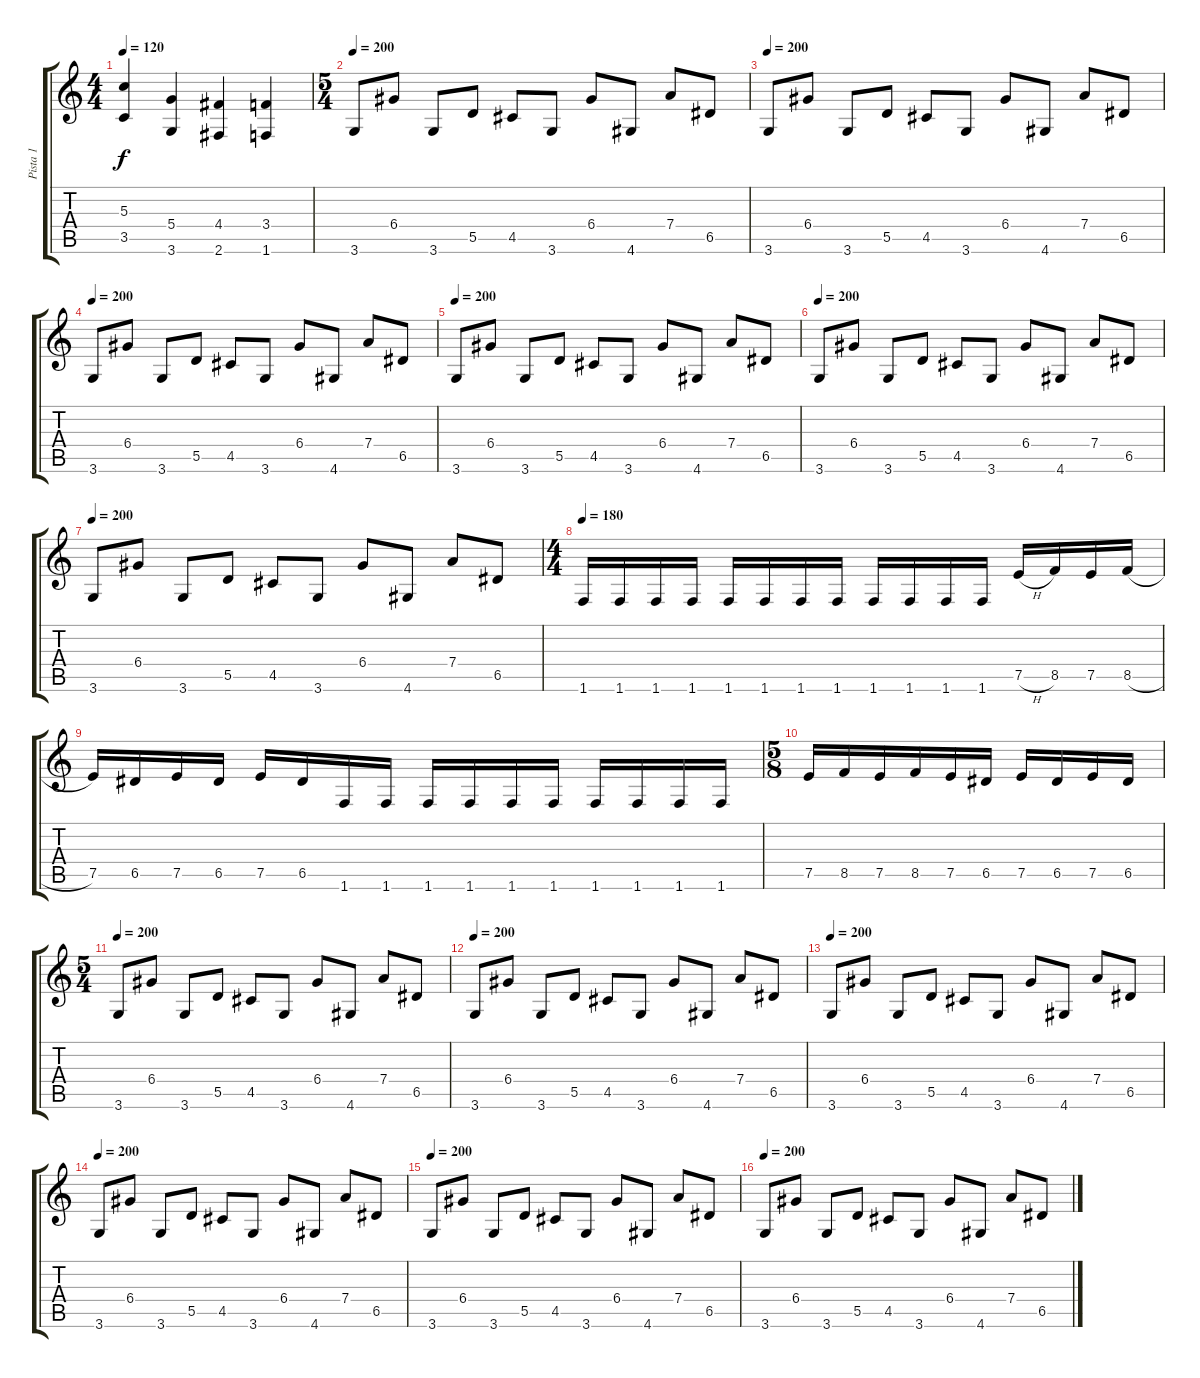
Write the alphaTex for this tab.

\track ("Pista 1" "Pista 1") {instrument acousticguitarsteel}
\staff {score tabs}
\tuning (E4 B3 G3 D3 A2 E2) {hide}
\ts (4 4)
\tempo 120
\clef g2
\ks c
(5.3 3.5).4{dy f} (5.4 3.6).4 (4.4 2.6).4 (3.4 1.6).4 |
\ts (5 4)
\tempo 200
3.6.8 6.4.8 3.6.8 5.5.8 4.5.8 3.6.8 6.4.8 4.6.8 7.4.8 6.5.8 |
\tempo 200
3.6.8 6.4.8 3.6.8 5.5.8 4.5.8 3.6.8 6.4.8 4.6.8 7.4.8 6.5.8 |
\tempo 200
3.6.8 6.4.8 3.6.8 5.5.8 4.5.8 3.6.8 6.4.8 4.6.8 7.4.8 6.5.8 |
\tempo 200
3.6.8 6.4.8 3.6.8 5.5.8 4.5.8 3.6.8 6.4.8 4.6.8 7.4.8 6.5.8 |
\tempo 200
3.6.8 6.4.8 3.6.8 5.5.8 4.5.8 3.6.8 6.4.8 4.6.8 7.4.8 6.5.8 |
\tempo 200
3.6.8 6.4.8 3.6.8 5.5.8 4.5.8 3.6.8 6.4.8 4.6.8 7.4.8 6.5.8 |
\ts (4 4)
\tempo 180
1.6.16 1.6.16 1.6.16 1.6.16 1.6.16 1.6.16 1.6.16 1.6.16 1.6.16 1.6.16 1.6.16 1.6.16 7.5{h}.16 8.5.16 7.5.16 8.5{h}.16 |
7.5.16 6.5.16 7.5.16 6.5.16 7.5.16 6.5.16 1.6.16 1.6.16 1.6.16 1.6.16 1.6.16 1.6.16 1.6.16 1.6.16 1.6.16 1.6.16 |
\ts (5 8)
7.5.16 8.5.16 7.5.16 8.5.16 7.5.16 6.5.16 7.5.16 6.5.16 7.5.16 6.5.16 |
\ts (5 4)
\tempo 200
3.6.8 6.4.8 3.6.8 5.5.8 4.5.8 3.6.8 6.4.8 4.6.8 7.4.8 6.5.8 |
\tempo 200
3.6.8 6.4.8 3.6.8 5.5.8 4.5.8 3.6.8 6.4.8 4.6.8 7.4.8 6.5.8 |
\tempo 200
3.6.8 6.4.8 3.6.8 5.5.8 4.5.8 3.6.8 6.4.8 4.6.8 7.4.8 6.5.8 |
\tempo 200
3.6.8 6.4.8 3.6.8 5.5.8 4.5.8 3.6.8 6.4.8 4.6.8 7.4.8 6.5.8 |
\tempo 200
3.6.8 6.4.8 3.6.8 5.5.8 4.5.8 3.6.8 6.4.8 4.6.8 7.4.8 6.5.8 |
\tempo 200
3.6.8 6.4.8 3.6.8 5.5.8 4.5.8 3.6.8 6.4.8 4.6.8 7.4.8 6.5.8
